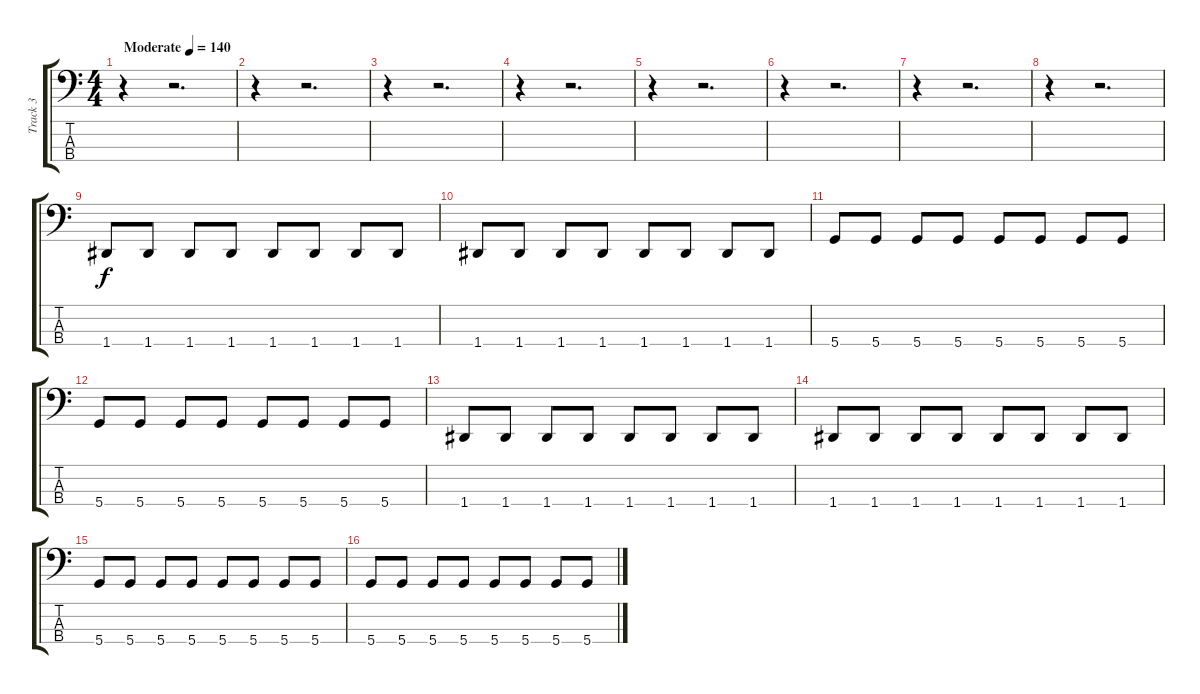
\track ("Track 3" "Track 3") {instrument electricbasspick}
\staff {score tabs}
\tuning (F2 C2 G1 D1) {hide}
\ts (4 4)
\tempo (140 "Moderate")
\clef f4
\ks c
r.4{dy f instrument electricbasspick} r.2{d} |
r.4 r.2{d} |
r.4 r.2{d} |
r.4 r.2{d} |
r.4 r.2{d} |
r.4 r.2{d} |
r.4 r.2{d} |
r.4 r.2{d} |
1.4.8 1.4.8 1.4.8 1.4.8 1.4.8 1.4.8 1.4.8 1.4.8 |
1.4.8 1.4.8 1.4.8 1.4.8 1.4.8 1.4.8 1.4.8 1.4.8 |
5.4.8 5.4.8 5.4.8 5.4.8 5.4.8 5.4.8 5.4.8 5.4.8 |
5.4.8 5.4.8 5.4.8 5.4.8 5.4.8 5.4.8 5.4.8 5.4.8 |
1.4.8 1.4.8 1.4.8 1.4.8 1.4.8 1.4.8 1.4.8 1.4.8 |
1.4.8 1.4.8 1.4.8 1.4.8 1.4.8 1.4.8 1.4.8 1.4.8 |
5.4.8 5.4.8 5.4.8 5.4.8 5.4.8 5.4.8 5.4.8 5.4.8 |
5.4.8 5.4.8 5.4.8 5.4.8 5.4.8 5.4.8 5.4.8 5.4.8
